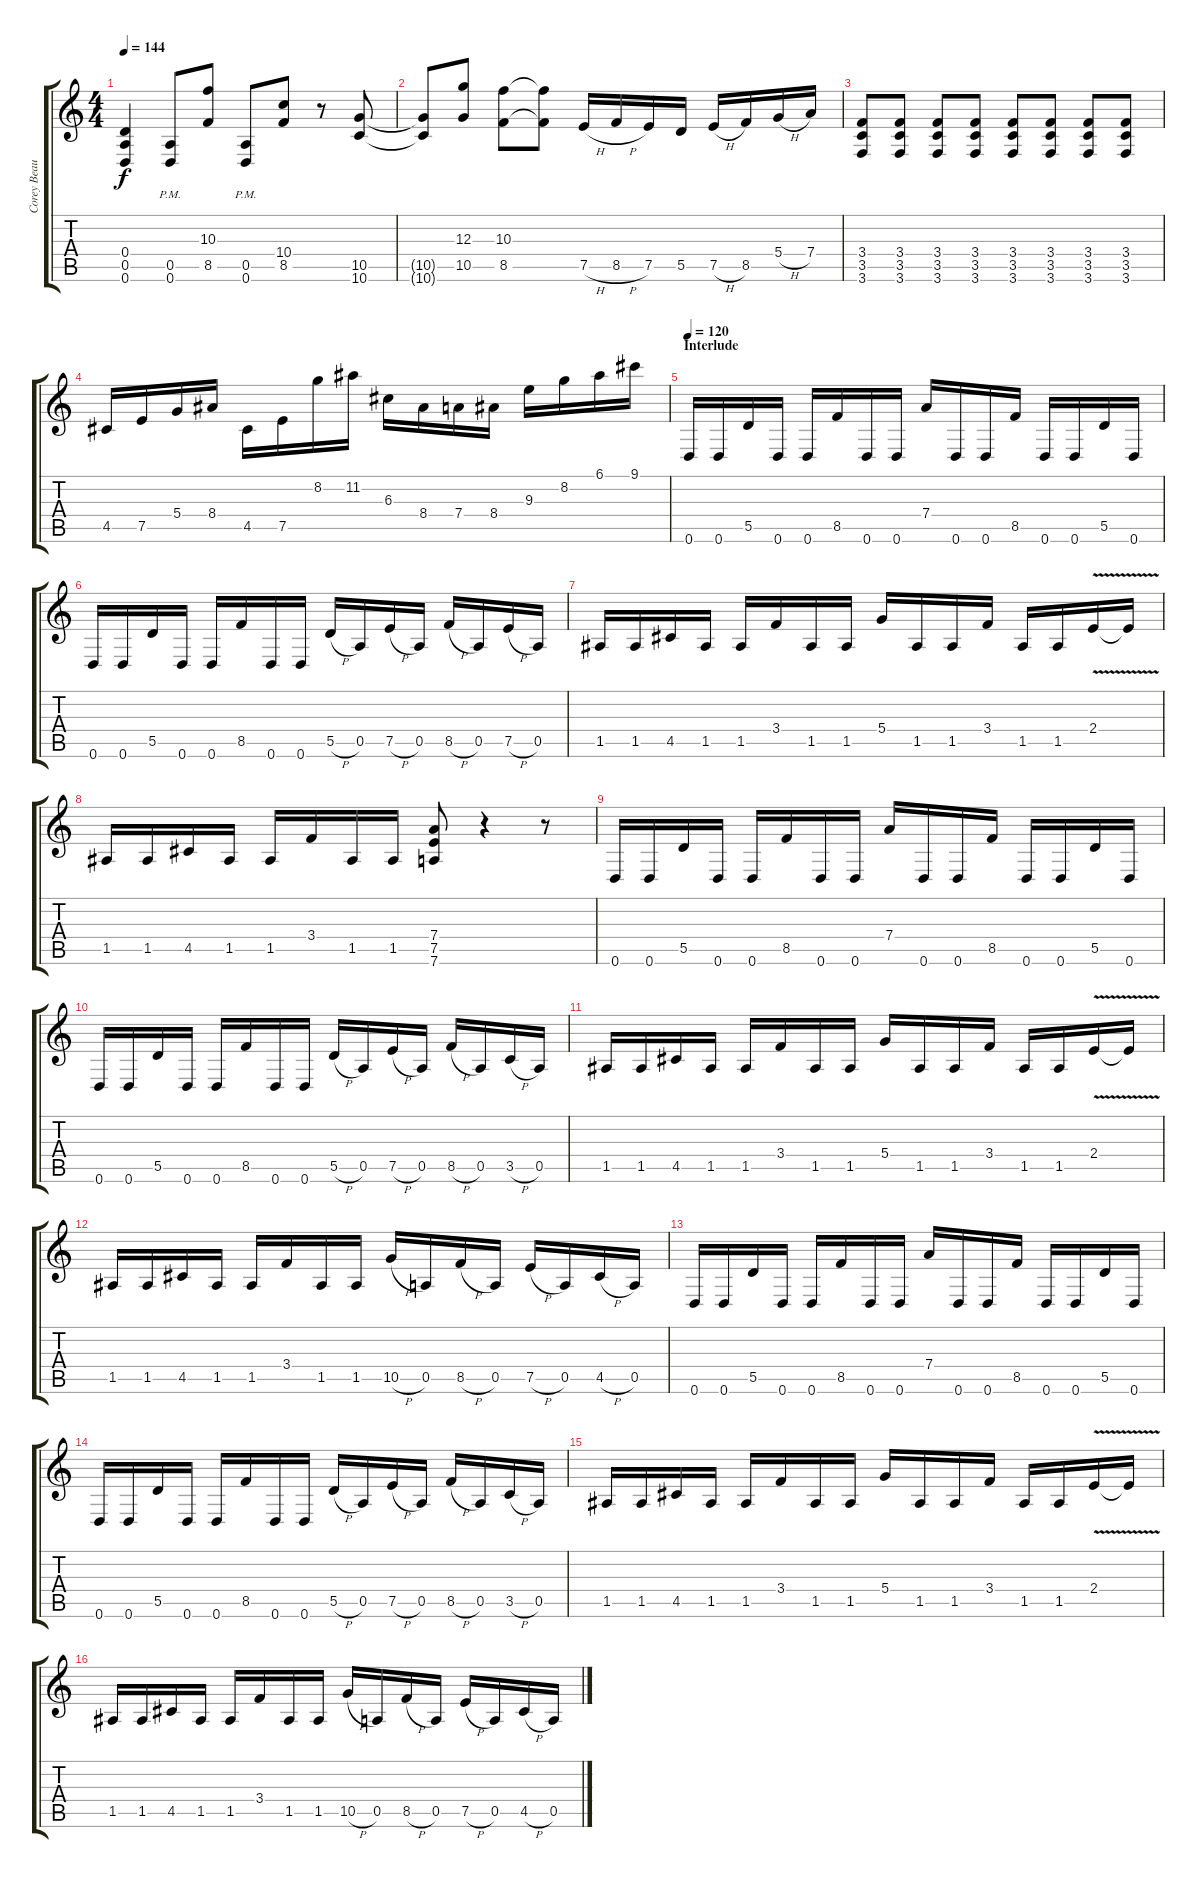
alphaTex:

\track ("Corey Beaulieu" "Corey Beau") {instrument distortionguitar}
\staff {score tabs}
\tuning (E4 B3 G3 D3 A2 D2) {hide}
\ts (4 4)
\tempo 144
\clef g2
\ks c
(0.4 0.5 0.6).4{dy f} (0.5{pm} 0.6{pm}).8 (10.3 8.5).8 (0.5{pm} 0.6{pm}).8 (10.4 8.5).8 r.8 (10.5 10.6).8 |
(10.5{t} 10.6{t}).8 (12.3 10.5).8 (10.3 8.5).8 (10.3{t} 8.5{t}).8 7.5{h}.16 8.5{h}.16 7.5.16 5.5.16 7.5{h}.16 8.5.16 5.4{h}.16 7.4.16 |
(3.4 3.5 3.6).8 (3.4 3.5 3.6).8 (3.4 3.5 3.6).8 (3.4 3.5 3.6).8 (3.4 3.5 3.6).8 (3.4 3.5 3.6).8 (3.4 3.5 3.6).8 (3.4 3.5 3.6).8 |
4.5.16 7.5.16 5.4.16 8.4.16 4.5.16 7.5.16 8.2.16 11.2.16 6.3.16 8.4.16 7.4.16 8.4.16 9.3.16 8.2.16 6.1.16 9.1.16 |
\section ("" "Interlude")
\tempo 120
0.6.16 0.6.16 5.5.16 0.6.16 0.6.16 8.5.16 0.6.16 0.6.16 7.4.16 0.6.16 0.6.16 8.5.16 0.6.16 0.6.16 5.5.16 0.6.16 |
0.6.16 0.6.16 5.5.16 0.6.16 0.6.16 8.5.16 0.6.16 0.6.16 5.5{h}.16 0.5.16 7.5{h}.16 0.5.16 8.5{h}.16 0.5.16 7.5{h}.16 0.5.16 |
1.5.16 1.5.16 4.5.16 1.5.16 1.5.16 3.4.16 1.5.16 1.5.16 5.4.16 1.5.16 1.5.16 3.4.16 1.5.16 1.5.16 2.4{v}.16 2.4{t}.16 |
1.5.16 1.5.16 4.5.16 1.5.16 1.5.16 3.4.16 1.5.16 1.5.16 (7.4 7.5 7.6).8 r.4 r.8 |
0.6.16 0.6.16 5.5.16 0.6.16 0.6.16 8.5.16 0.6.16 0.6.16 7.4.16 0.6.16 0.6.16 8.5.16 0.6.16 0.6.16 5.5.16 0.6.16 |
0.6.16 0.6.16 5.5.16 0.6.16 0.6.16 8.5.16 0.6.16 0.6.16 5.5{h}.16 0.5.16 7.5{h}.16 0.5.16 8.5{h}.16 0.5.16 3.5{h}.16 0.5.16 |
1.5.16 1.5.16 4.5.16 1.5.16 1.5.16 3.4.16 1.5.16 1.5.16 5.4.16 1.5.16 1.5.16 3.4.16 1.5.16 1.5.16 2.4{v}.16 2.4{t}.16 |
1.5.16 1.5.16 4.5.16 1.5.16 1.5.16 3.4.16 1.5.16 1.5.16 10.5{h}.16 0.5.16 8.5{h}.16 0.5.16 7.5{h}.16 0.5.16 4.5{h}.16 0.5.16 |
0.6.16 0.6.16 5.5.16 0.6.16 0.6.16 8.5.16 0.6.16 0.6.16 7.4.16 0.6.16 0.6.16 8.5.16 0.6.16 0.6.16 5.5.16 0.6.16 |
0.6.16 0.6.16 5.5.16 0.6.16 0.6.16 8.5.16 0.6.16 0.6.16 5.5{h}.16 0.5.16 7.5{h}.16 0.5.16 8.5{h}.16 0.5.16 3.5{h}.16 0.5.16 |
1.5.16 1.5.16 4.5.16 1.5.16 1.5.16 3.4.16 1.5.16 1.5.16 5.4.16 1.5.16 1.5.16 3.4.16 1.5.16 1.5.16 2.4{v}.16 2.4{t}.16 |
1.5.16 1.5.16 4.5.16 1.5.16 1.5.16 3.4.16 1.5.16 1.5.16 10.5{h}.16 0.5.16 8.5{h}.16 0.5.16 7.5{h}.16 0.5.16 4.5{h}.16 0.5.16
